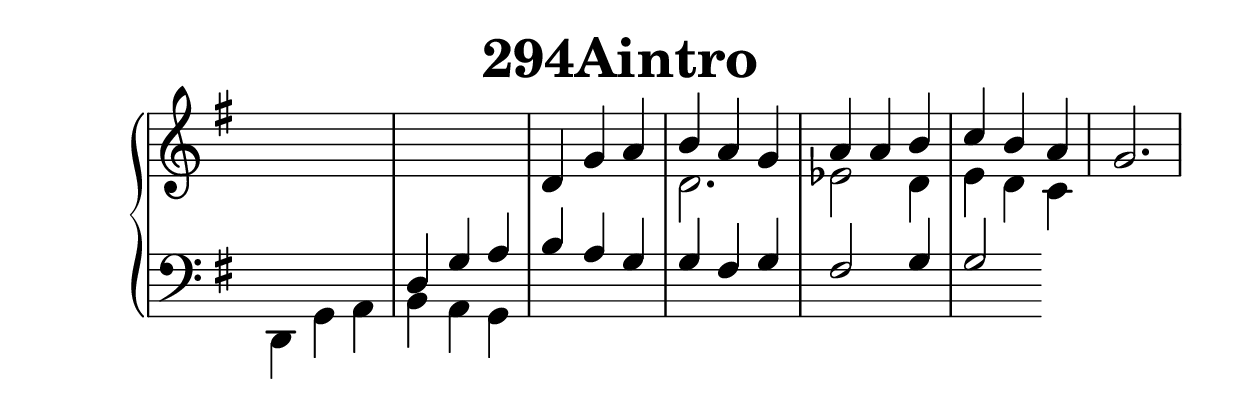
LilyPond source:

\header {
  title = "294Aintro"
}
\version "2.18.2"

#(set-global-staff-size 30)

global = {
  \key g \major
  \time 3/4
}

rightOne = \relative c'' {
  \global
s2. s2. d,4 g a 
b a g a a b c b a g2.


  % Music follows here.
}

rightTwo = \relative c' {
  \global
s2. s2. s2. d2. es2 d4
e d c
  
}

leftOne = \relative c {
  \global
s2. d4 g a b a g
g fis g fis2 g4 g2 
}



leftTwo = \relative c, {
  \global
d4 g a b a g
}
 

 
%ketto = \lyricmode {
%\repeat "unfold" 12 { \skip 8 } 
%\set stanza = #"23.7. "
%\once \override LyricText.self-alignment-X = #LEFT "Áldalak téged, Atyám, mennynek és föld" -- nek Is -- te -- ne,,
%\once \override LyricText.self-alignment-X = #LEFT "mert feltártad a kicsinyeknek" or -- szá -- god tit -- ka -- it.
%}


\score {
 

  \new PianoStaff \with {
    instrumentName = ""
  } <<
    \new Staff = "right" \with { 
      midiInstrument = "acoustic grand"
    } << 
      \override Staff.TimeSignature.stencil = ##f
      \new Voice = "rightOne" {
        \override Stem  #'direction = #UP
        \transpose f f {\rightOne  } 
      }
      
     
      \new Voice = "rightTwo" {
        \override Stem  #'direction = #DOWN
        \transpose f f {\rightTwo }
      }
     
    >>

    
    \new Staff = "left" \with {
      midiInstrument = "acoustic grand"
    } { 
      \override Staff.TimeSignature.stencil = ##f
      \clef bass << \transpose f f {\leftOne   } 
                    \\ \transpose f f {\leftTwo  } >> }
    
      %\new Lyrics \with { alignBelowContext = "left" }
      %\lyricsto "rightOne"{ \ketto}
      
  >>
   \layout {
  ragged-right = ##f

  \context {
    \Score
      \override LyricText #'font-size = #+2
  }
} 
  \midi {
    \tempo 4=100
  }
}
%\markup { \fontsize #+3 \column{
%  \line{  \bold "21.7."  "Áldalak téged, Atyám, mennynek és föld | nek Istene, " }
%  \line{ \hspace #30  "mert feltártad a kicsinyeknek | országod titkait."}
%  }
%  }